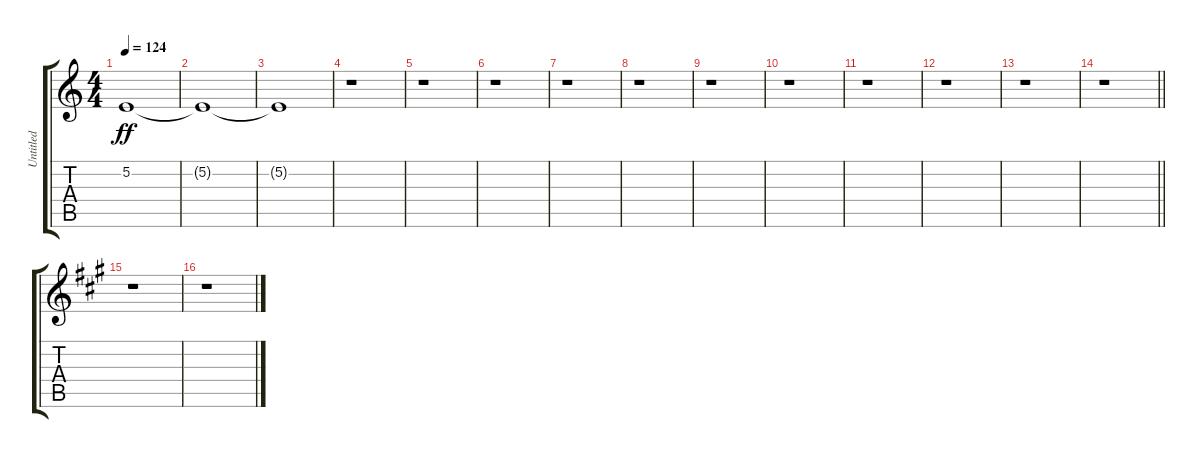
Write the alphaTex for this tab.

\track ("Untitled" "Untitled") {instrument synthstrings1}
\staff {score tabs}
\tuning (E4 B3 G3 D3 A2 E2) {hide}
\ts (4 4)
\tempo 124
\clef g2
\ks c
5.2{t}.1{dy ff} |
5.2{t}.1 |
5.2{t}.1 |
r.1 |
r.1 |
r.1 |
r.1 |
r.1 |
r.1 |
r.1 |
r.1 |
r.1 |
r.1 |
\barLineRight lightlight
r.1 |
\ks a
r.1 |
r.1
